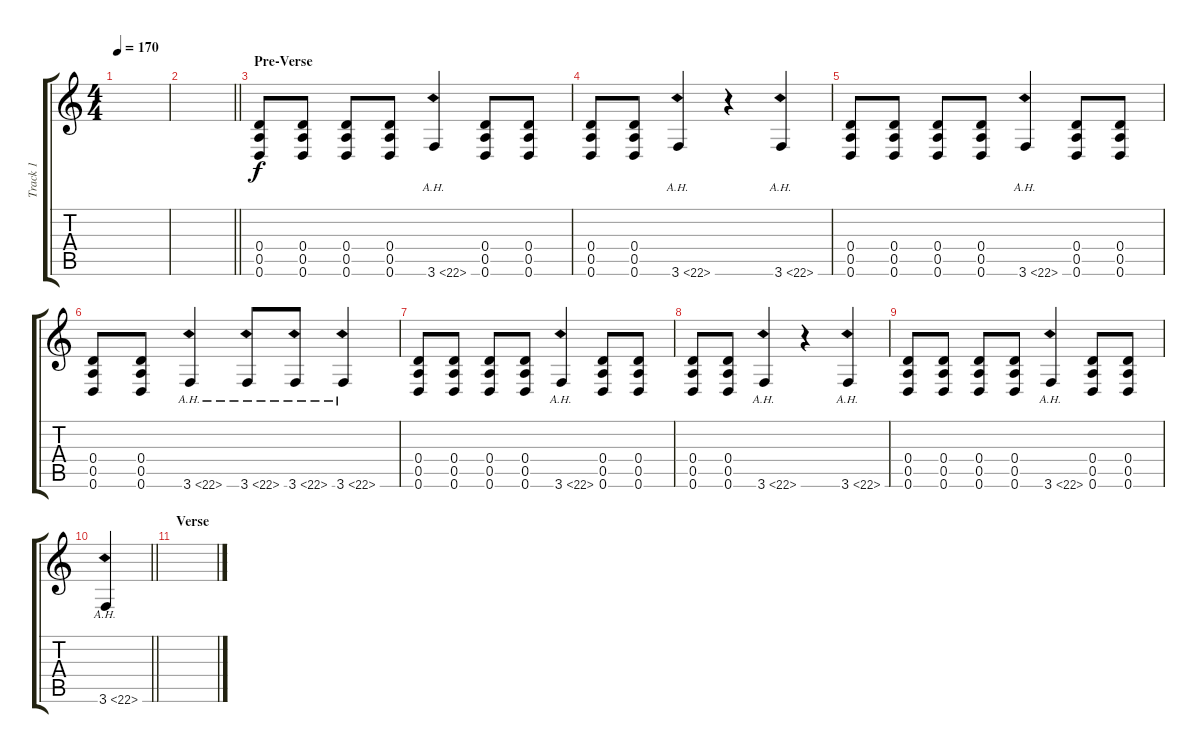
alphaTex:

\track ("Track 1" "Track 1") {instrument distortionguitar}
\staff {score tabs}
\tuning (E4 B3 G3 D3 A2 D2) {hide}
\ts (4 4)
\tempo 170
\clef g2
\ks c
|
\barLineRight lightlight
|
\section ("" "Pre-Verse")
(0.4 0.5 0.6).8 (0.4 0.5 0.6).8 (0.4 0.5 0.6).8 (0.4 0.5 0.6).8 3.6{ah 19}.4 (0.4 0.5 0.6).8 (0.4 0.5 0.6).8 |
(0.4 0.5 0.6).8 (0.4 0.5 0.6).8 3.6{ah 19}.4 r.4 3.6{ah 19}.4 |
(0.4 0.5 0.6).8 (0.4 0.5 0.6).8 (0.4 0.5 0.6).8 (0.4 0.5 0.6).8 3.6{ah 19}.4 (0.4 0.5 0.6).8 (0.4 0.5 0.6).8 |
(0.4 0.5 0.6).8 (0.4 0.5 0.6).8 3.6{ah 19}.4 3.6{ah 19}.8 3.6{ah 19}.8 3.6{ah 19}.4 |
(0.4 0.5 0.6).8 (0.4 0.5 0.6).8 (0.4 0.5 0.6).8 (0.4 0.5 0.6).8 3.6{ah 19}.4 (0.4 0.5 0.6).8 (0.4 0.5 0.6).8 |
(0.4 0.5 0.6).8 (0.4 0.5 0.6).8 3.6{ah 19}.4 r.4 3.6{ah 19}.4 |
(0.4 0.5 0.6).8 (0.4 0.5 0.6).8 (0.4 0.5 0.6).8 (0.4 0.5 0.6).8 3.6{ah 19}.4 (0.4 0.5 0.6).8 (0.4 0.5 0.6).8 |
\barLineRight lightlight
3.6{ah 19}.4 |
\section ("" "Verse")
